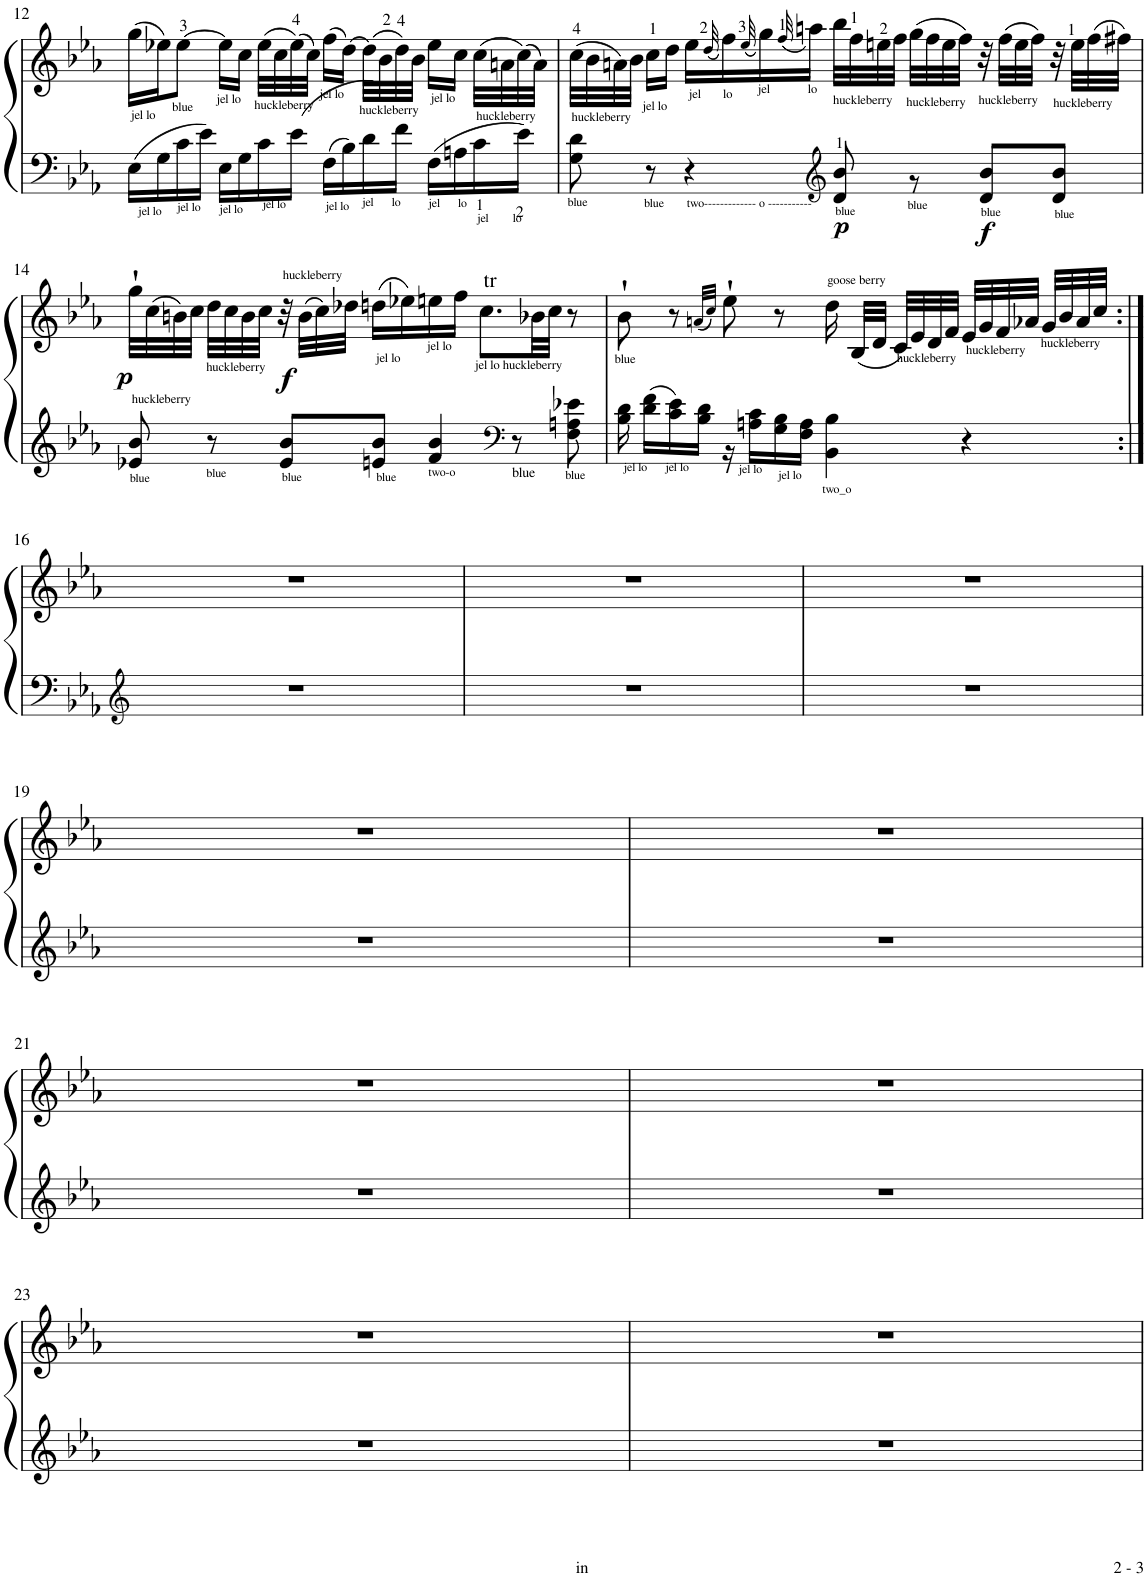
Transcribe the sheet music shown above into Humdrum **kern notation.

**kern	**kern	**dynam
*part1	*part1	*part1
*staff2	*staff1	*staff1/2
*I"Piano	*	*
*I'Pno.	*	*
!!LO:PB:g=z
*clefF4	*clefG2	*
*k[b-e-a-]	*k[b-e-a-]	*
*M4/4	*M4/4	*
*met(c)	*met(c)	*
=12	=12	=12
!	!LO:TX:b:t=jel lo	!
!LO:TX:b:t=jel lo	!	!
16E-\LL	(>16gg\LL	.
16G\	16ee-X\J)	.
!	!LO:TX:b:t=blue	!
!LO:TX:b:t=jel lo	!	!
16c\	[8ee-\J	.
16e-\JJ	.	.
!	!LO:TX:b:t=jel lo	!
!LO:TX:b:t=jel lo	!	!
16E-\LL	16ee-\LL]	.
16G\	16cc\JJ	.
!	!LO:TX:b:t=huckleberry	!
!LO:TX:b:t=jel lo	!	!
16c\	(32ee-\LLL	.
.	32cc\	.
16e-\JJ	(32ee-\)	.
.	32cc\JJJ)	.
!	!LO:TX:b:t=jel lo	!
!LO:TX:b:t=jel lo	!	!
16F\LL	(16ff\LL	.
16B-\	[16dd\JJ)	.
!	!LO:TX:b:t=huckleberry	!
!LO:TX:b:t=jel      lo	!	!
16d\	(32dd\LLL]	.
.	32b-\	.
16f\JJ	32dd\)	.
.	32b-\JJJ	.
!	!LO:TX:b:t=jel lo	!
!LO:TX:b:t=jel      lo	!	!
16F\LL	16ee-\LL	.
16An\	16cc\JJ	.
!	!LO:TX:b:t=huckleberry	!
!LO:TX:b:t=jel        lo	!	!
16c\	(32cc\LLL	.
.	32an\	.
16e-\JJ	(32cc\)	.
.	32a\JJJ)	.
=13	=13	=13
*^	*	*
!	!	!LO:TX:b:t=huckleberry	!
!LO:TX:b:t=blue	!	!	!
8G\ 8d\	2ryy	(32cc\LLL	.
.	.	32b-\	.
.	.	32an\)	.
.	.	32b-\JJJ	.
!	!	!LO:TX:b:t=jel lo	!
!LO:TX:b:t=blue	!	!	!
8r	.	16cc\LL	.
.	.	16dd\JJ	.
!	!	!LO:TX:b:t=jel       lo	!
!LO:TX:b:t=two------------- o -----------	!	!	!
4r	.	16ee-\LL	.
.	.	(32qdd/	.
.	.	16ff\)	.
.	.	(32qee-/	.
!	!	!LO:TX:b:t=jel            lo	!
.	.	16gg\)	.
.	.	(32qff/	.
.	.	16aan\JJ)	.
*clefG2	*	*	*
!	!	!LO:TX:b:t=huckleberry	!
!LO:TX:b:t=blue	!	!	!
!	!	!	!LO:DY:b=2
8ryy	8d/ 8b-/	32bb-\LLL	p
.	.	32ff\	.
.	.	32een\	.
.	.	32ff\JJJ	.
!	!	!LO:TX:b:t=huckleberry	!
!LO:TX:b:t=blue	!	!	!
8ryy	8r	(>32gg\LLL	.
.	.	32ff\	.
.	.	32ee\	.
.	.	32ff\JJJ)	.
!	!	!LO:TX:b:t=huckleberry	!
!LO:TX:b:t=blue	!	!	!
!	!	!	!LO:DY:b=2
8ryy	8d/ 8b-/L	32r	f
.	.	(32ff\LLL	.
.	.	32ee\	.
.	.	32ff\JJJ)	.
!	!	!LO:TX:b:t=huckleberry	!
!LO:TX:b:t=blue	!	!	!
8ryy	8d/ 8b-/J	32r	.
.	.	32ee\LLL	.
.	.	(32ff\	.
.	.	32ff#X\JJJ)	.
*v	*v	*	*
!!LO:LB:g=z
=14	=14	=14
!	!LO:TX:b:t=huckleberry	!
!LO:TX:b:t=blue	!	!
!	!	!LO:DY:b
8e-X/ 8b-/	32gg`\LLL	p
.	(32cc\	.
.	32bn\)	.
.	32cc\JJJ	.
!	!LO:TX:b:t=huckleberry	!
!LO:TX:b:t=blue	!	!
8r	32dd\LLL	.
.	32cc\	.
.	32b\	.
.	32cc\JJJ	.
!	!LO:TX:a:t=huckleberry	!
!LO:TX:b:t=blue	!	!
8e-/ 8b-/L	32r	.
!	!	!LO:DY:b
.	(32b\LLL	f
.	32cc\)	.
.	32dd-X\JJJ	.
!	!LO:TX:b:t=jel lo	!
!LO:TX:b:t=blue	!	!
8en/ 8b-/J	(16ddn\LL	.
.	16ee-X\)	.
!	!LO:TX:b:t=jel lo	!
!LO:TX:b:t=two-o	!	!
4f/ 4b-/	16een\	.
.	16ff\JJ	.
!	!LO:TX:b:t=jel lo huckleberry	!
!	!LO:TX:a:t=tr	!
.	8.cc\L	.
*clefF4	*	*
!LO:TX:b:t=blue	!	!
8r	.	.
.	32b-X\LL	.
.	32cc\JJJ	.
!LO:TX:b:t=blue	!	!
8F\ 8An\ 8e-X\	8r	.
=15	=15	=15
*^	*	*
!	!	!LO:TX:b:t=blue	!
!LO:TX:b:t=jel lo	!	!	!
16ryy	16B-\ 16d\	8b-`\	.
16d\ 16f\LL	8.ryy	.	.
!LO:TX:a:t=jel lo	!	!	!
16c\ 16e-\	.	8r	.
16B-\ 16d\JJ	.	.	.
.	.	(32qan/LLL	.
.	.	32qcc/JJJ)	.
!LO:TX:b:t=jel lo	!	!	!
16ryy	16r	8ee-`\	.
16An\ 16c\LL	2ryy	.	.
!LO:TX:b:t=jel lo	!	!	!
16G\ 16B-\	.	8r	.
16F\ 16A\JJ	.	.	.
!	!	!LO:TX:a:t=goose berry	!
!LO:TX:b:t=two_o	!	!	!
4BB-\ 4B-\	.	16dd\	.
.	.	(32B-/LLL	.
.	.	32d/JJJ	.
!	!	!LO:TX:b:t=huckleberry	!
.	.	32c/LLL)	.
.	.	32e-/	.
.	.	32d/	.
.	.	32f/JJJ	.
!	!	!LO:TX:b:t=huckleberry	!
4r	.	32e-/LLL	.
.	.	32g/	.
.	8.ryy	32f/	.
.	.	32a-X/JJJ	.
!	!	!LO:TX:b:t=huckleberry	!
.	.	32g/LLL	.
.	.	32b-/	.
.	.	32a-/	.
.	.	32cc/JJJ	.
*v	*v	*	*
!!LO:LB:g=z
=16:|!	=16:|!	=16:|!
*clefG2	*	*
1r	1r	.
=17	=17	=17
1r	1r	.
=18	=18	=18
1r	1r	.
!!LO:LB:g=z
=19	=19	=19
1r	1r	.
=20	=20	=20
1r	1r	.
!!LO:LB:g=z
=21	=21	=21
1r	1r	.
=22	=22	=22
1r	1r	.
!!LO:LB:g=z
=23	=23	=23
1r	1r	.
=24	=24	=24
1r	1r	.
=	=	=
*-	*-	*-
